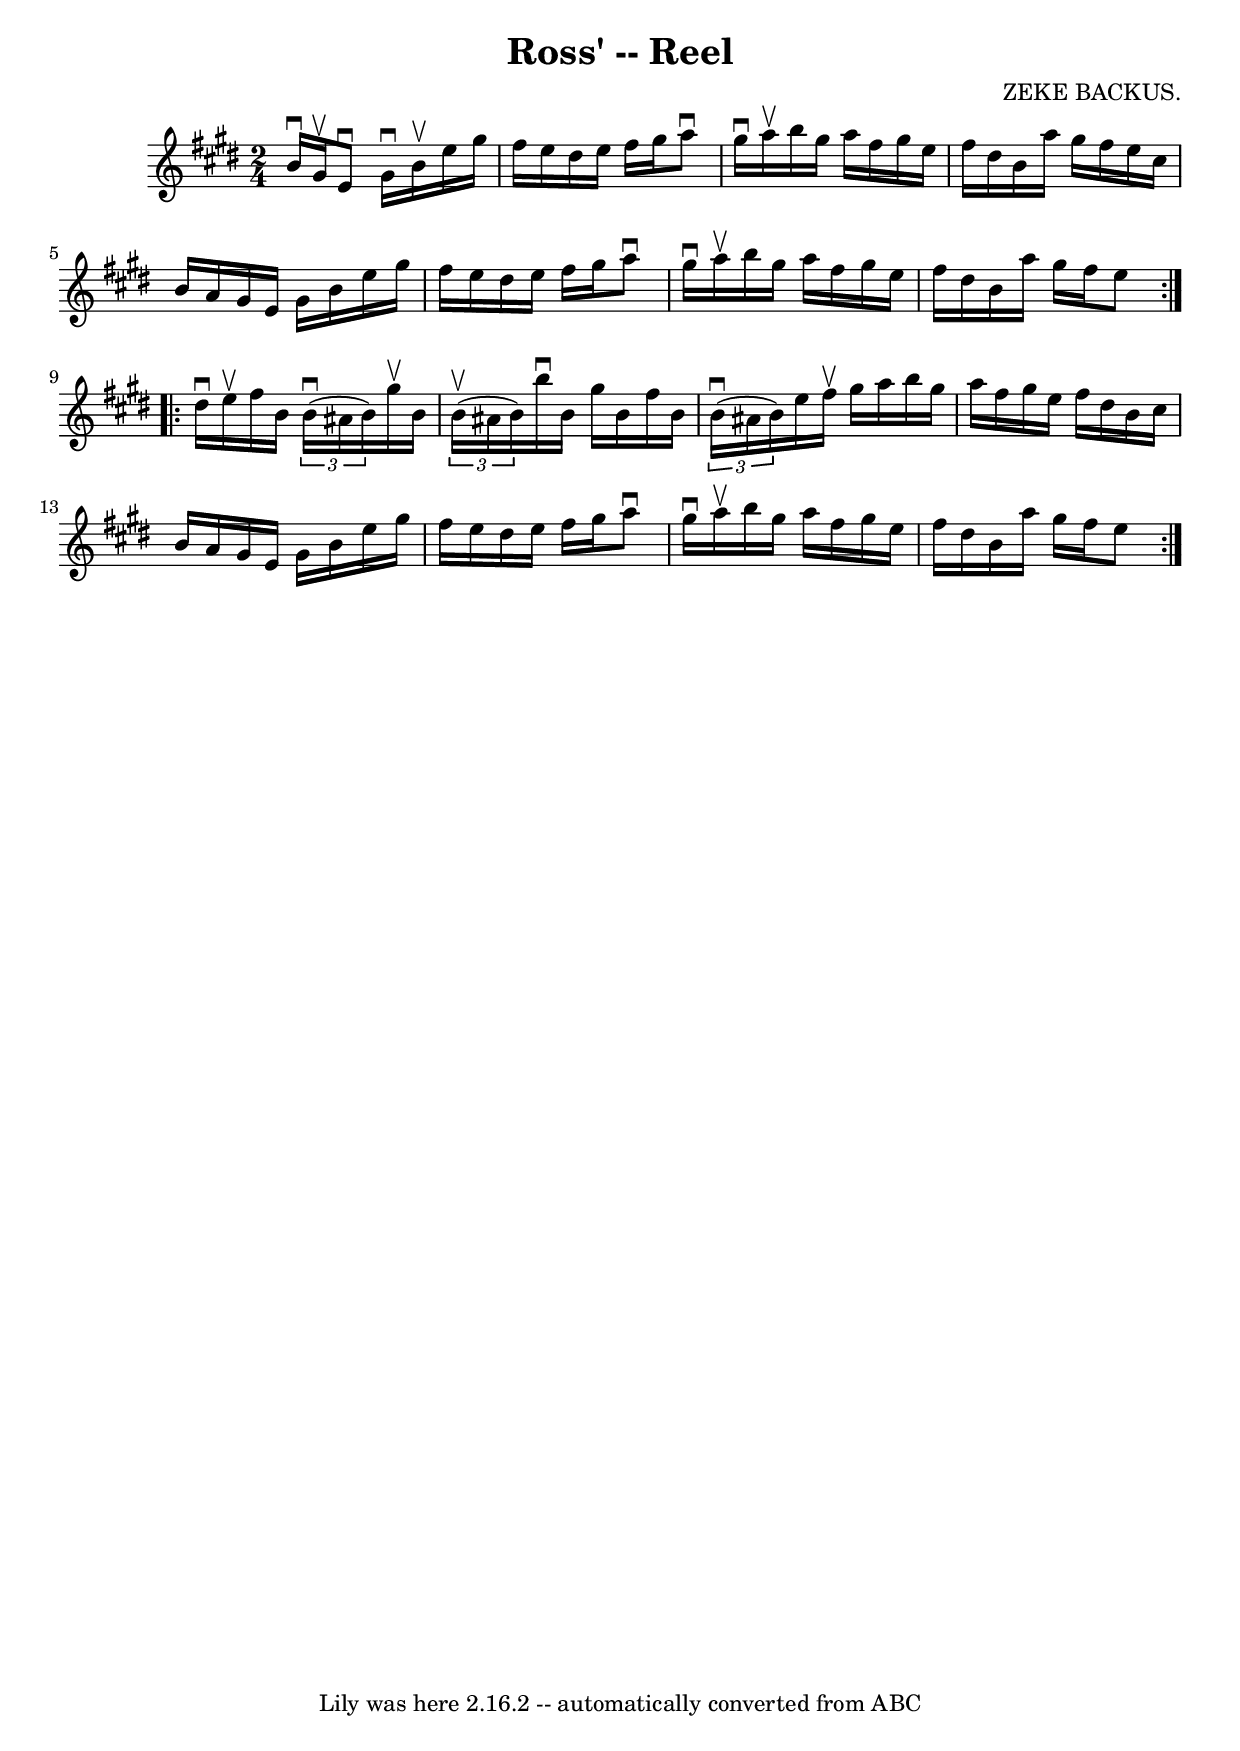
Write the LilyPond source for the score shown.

\version "2.16.2"
\include "Mammoth.ily"
\header {
  %% book = "Ryan's Mammoth Collection"
 composer = "ZEKE BACKUS."
 crossRefNumber = "1"
 footnotes = "\\\\317"
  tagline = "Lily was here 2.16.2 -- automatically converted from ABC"
  title = "Ross' -- Reel"

}
voicedefault =  {



  \repeat volta 2 {

    \time 2/4 
    \key e \major b'16^\downbow gis'16^\upbow  |
 e'8^\downbow gis'16^\downbow b'16^\upbow e''16 gis''16 fis''16 e''16     |
 dis''16 e''16 fis''16 gis''16 a''8^\downbow gis''16^\downbow a''16^\upbow    |
 b''16 gis''16 a''16 fis''16 gis''16 e''16 fis''16 dis''16     |
 b'16 a''16 gis''16 fis''16 e''16 cis''16 b'16 a'16     |
 gis'16 e'16 gis'16 b'16 e''16 gis''16 fis''16 e''16     |
    
 dis''16 e''16 fis''16 gis''16 a''8^\downbow gis''16^\downbow a''16^\upbow    |
 b''16 gis''16 a''16 fis''16 gis''16 e''16 fis''16 dis''16     |
 b'16 a''16 gis''16 fis''16   
 e''8  
  }     
  \repeat volta 2 { dis''16^\downbow e''16^\upbow  |
    
 fis''16 b'16    \times 2/3 { b'16^\downbow(ais'16 b'16) 
			       }   
 gis''16^\upbow b'16    \times 2/3 { b'16^\upbow(ais'16 b'16)  				      }     |
 b''16^\downbow b'16 gis''16 b'16 fis''16 b'16    
    \times 2/3 { b'16^\downbow(ais'16 b'16)  	       }    |
 e''16 fis''16^\upbow gis''16 a''16 b''16 gis''16 a''16 fis''16      |
 gis''16 e''16 fis''16 dis''16 b'16 cis''16 b'16 a'16     |
 gis'16 e'16 gis'16 b'16 e''16 gis''16 fis''16 e''16     |
 dis''16 e''16 fis''16 gis''16 a''8^\downbow gis''16^\downbow a''16^\upbow   |
 b''16 gis''16 a''16 fis''16 gis''16 e''16 fis''16 dis''16     |
 b'16   
 a''16 gis''16 fis''16 e''8  
  }   

}

\score{
  <<

    \context Staff="default"
    {
      \voicedefault 
      
    }

  >>
  \layout {
    
  }
  \midi {
  }

}
